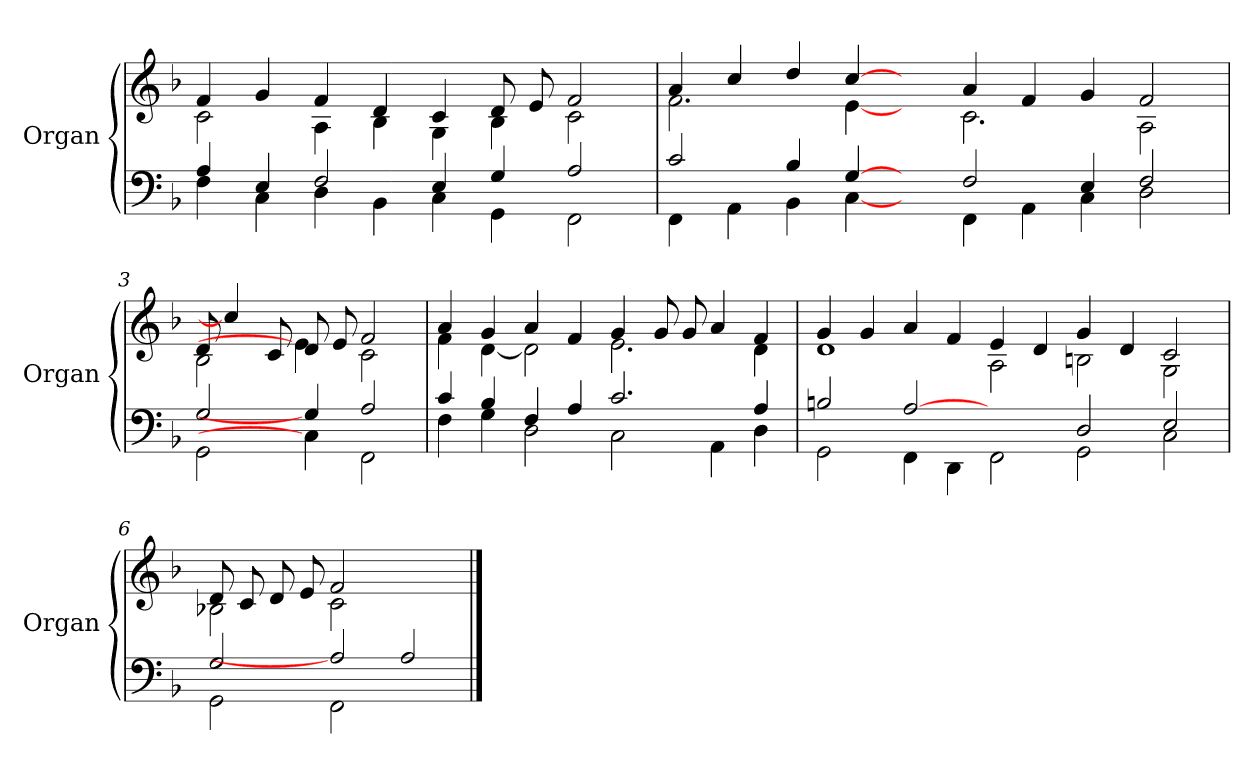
**kern	**kern
*part1	*part1
*staff2	*staff1
*I"Organ	*
*I'Organ	*
*clefF4	*clefG2
*k[b-]	*k[b-]
=1	=1
*^	*^
4A/	4F\	4f/	2c\
4E/	4C\	4g/	.
2F/	4D\	4f/	4A\
.	4BB-\	4d/	4B-\
4E/	4C\	4c/	4G\
4G/	4GG\	8d/	4B-\
.	.	8e/	.
2A/	2FF\	2f/	2c\
=2	=2	=2	=2
2c/	4FF\	4a/	2.f\
.	4AA\	4cc/	.
4B-/	4BB-\	4dd/	.
[4G/	[4C\	[4cc/	[4e\
4ryy	4ryy	4ryy	4ryy
2F/	4FF\	4a/	2.c\
.	4AA\	4f/	.
4E/	4C\	4g/	.
2F/	2D\	2f/	2A\
=3	=3	=3	=3
2G/	2GG\	8d/	2B-\
.	.	4cc/]	.
.	.	8c/	.
4G/]	4C\]	8d/	4e\]
.	.	8e/	.
2A/	2FF\	2f/	2c\
=4	=4	=4	=4
4c/	4F\	4a/	4f\
4B-/	4G\	4g/	[<4d\
4F/	2D\	4a/	2d\]
4A/	.	4f/	.
2.c/	2C\	4g/	2.e\
.	.	8g/	.
.	.	8g/	.
.	4AA\	4a/	.
4A/	4D\	4f/	4d\
=5	=5	=5	=5
2Bn/	2GG\	4g/	1d
.	.	4g/	.
[2A	4FF\	4a/	.
.	4DD\	4f/	.
2ryy	2FF\	4e/	2A\
.	.	4d/	.
2D/	2GG\	4g/	2Bn\
.	.	4d/	.
2E/	2C\	2c/	2G\
=6	=6	=6	=6
2G/	2GG\	8d/	2B-X\
.	.	8c/	.
.	.	8d/	.
.	.	8e/	.
2A]	2FF\	2f/	2c\
2A/	2ryy	2ryy	2ryy
*v	*v	*	*
*	*v	*v
==	==
*-	*-
